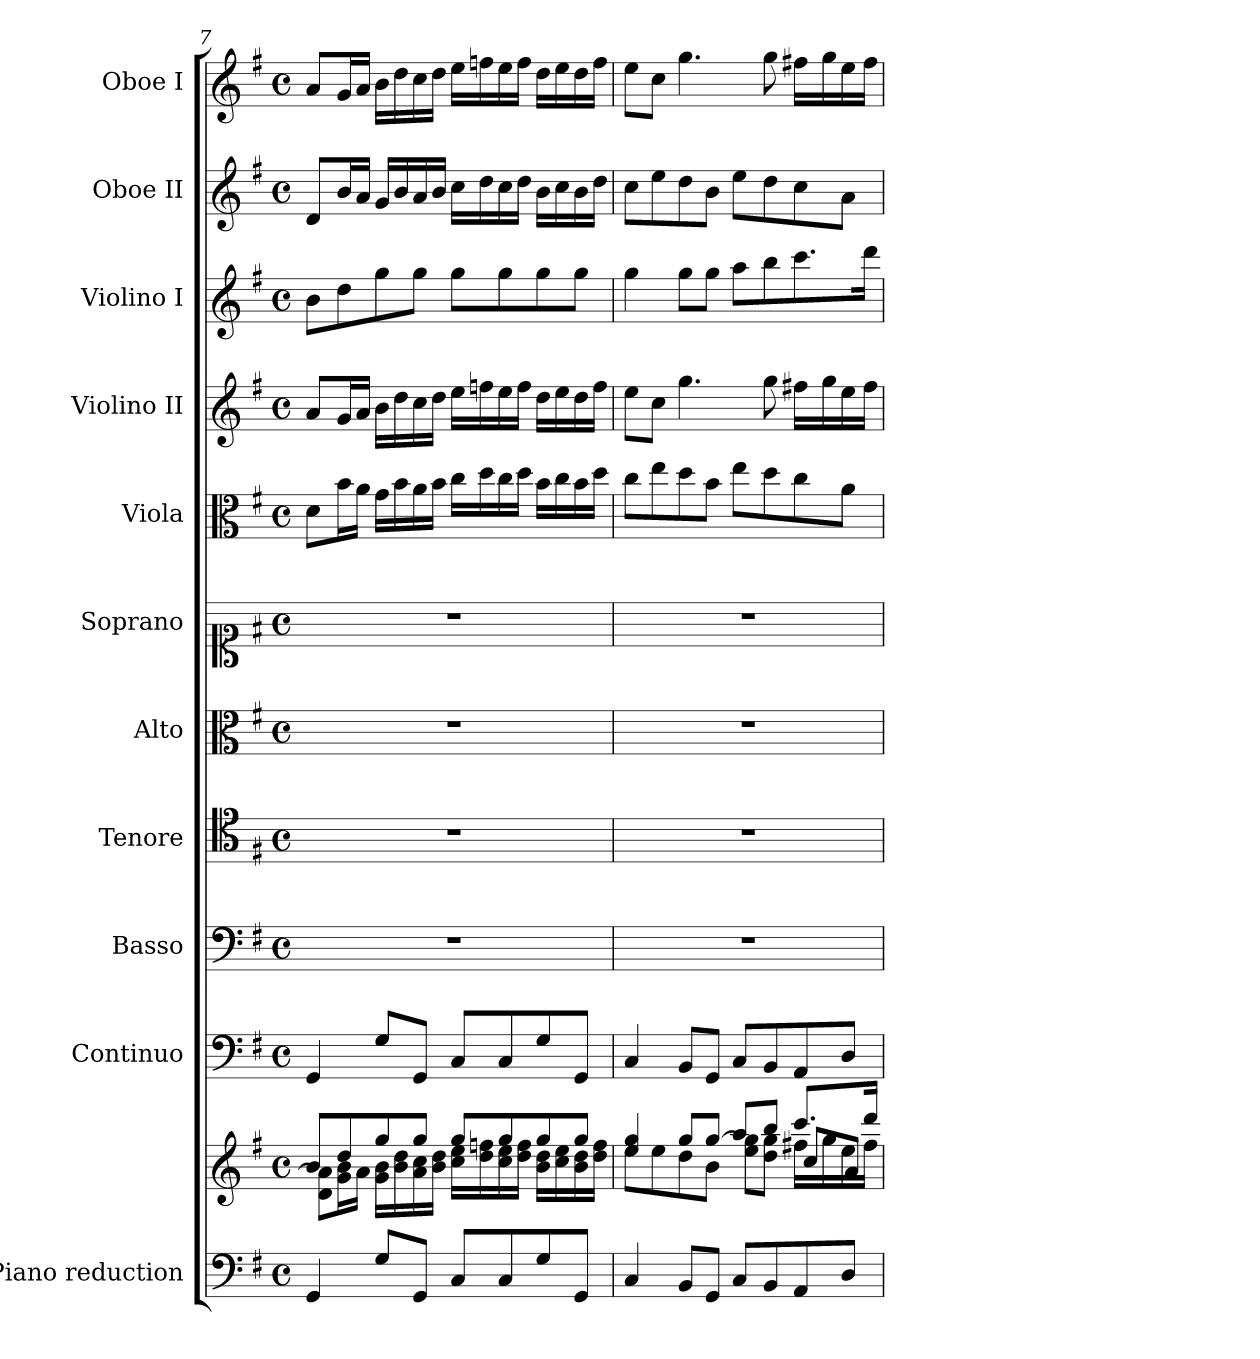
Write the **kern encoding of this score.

**kern	**kern	**kern	**kern	**kern	**kern	**kern	**kern	**kern	**kern	**kern	**kern
*part11	*part11	*part10	*part9	*part8	*part7	*part6	*part5	*part4	*part3	*part2	*part1
*staff12	*staff11	*staff10	*staff9	*staff8	*staff7	*staff6	*staff5	*staff4	*staff3	*staff2	*staff1
*I"Piano reduction	*	*I"Continuo	*I"Basso	*I"Tenore	*I"Alto	*I"Soprano	*I"Viola	*I"Violino II	*I"Violino I	*I"Oboe II	*I"Oboe I
*I'Pno	*	*	*	*	*	*	*	*	*	*I'Ob	*I'Ob
*clefF4	*clefG2	*clefF4	*clefF4	*clefC4	*clefC3	*clefC1	*clefC3	*clefG2	*clefG2	*clefG2	*clefG2
*k[f#]	*k[f#]	*k[f#]	*k[f#]	*k[f#]	*k[f#]	*k[f#]	*k[f#]	*k[f#]	*k[f#]	*k[f#]	*k[f#]
*M4/4	*M4/4	*M4/4	*M4/4	*M4/4	*M4/4	*M4/4	*M4/4	*M4/4	*M4/4	*M4/4	*M4/4
*met(c)	*met(c)	*met(c)	*met(c)	*met(c)	*met(c)	*met(c)	*met(c)	*met(c)	*met(c)	*met(c)	*met(c)
=7	=7	=7	=7	=7	=7	=7	=7	=7	=7	=7	=7
*	*^	*	*	*	*	*	*	*	*	*	*
4GG/	8b/L	8d\ 8a\]L	4GG/	1r	1r	1r	1r	8d\L	8a/L	8b\L	8d/L	8a/L
.	8dd/	16g\ 16b\L	.	.	.	.	.	16b\L	16g/L	8dd\	16b/L	16g/L
.	.	16a\JJ	.	.	.	.	.	16a\JJ	16a/JJ	.	16a/JJ	16a/JJ
8G/L	8gg/	16g\ 16b\LL	8G/L	.	.	.	.	16g\LL	16b\LL	8gg\	16g/LL	16b\LL
.	.	16b\ 16dd\	.	.	.	.	.	16b\	16dd\	.	16b/	16dd\
8GG/J	8gg/J	16a\ 16cc\	8GG/J	.	.	.	.	16a\	16cc\	8gg\J	16a/	16cc\
.	.	16b\ 16dd\JJ	.	.	.	.	.	16b\JJ	16dd\JJ	.	16b/JJ	16dd\JJ
8C/L	8gg/L	16cc\ 16ee\LL	8C/L	.	.	.	.	16cc\LL	16ee\LL	8gg\L	16cc\LL	16ee\LL
.	.	16dd\ 16ffn\	.	.	.	.	.	16dd\	16ffn\	.	16dd\	16ffn\
8C/	8gg/	16cc\ 16ee\	8C/	.	.	.	.	16cc\	16ee\	8gg\	16cc\	16ee\
.	.	16dd\ 16ff\JJ	.	.	.	.	.	16dd\JJ	16ff\JJ	.	16dd\JJ	16ff\JJ
8G/	8gg/	16b\ 16dd\LL	8G/	.	.	.	.	16b\LL	16dd\LL	8gg\	16b\LL	16dd\LL
.	.	16cc\ 16ee\	.	.	.	.	.	16cc\	16ee\	.	16cc\	16ee\
8GG/J	8gg/J	16b\ 16dd\	8GG/J	.	.	.	.	16b\	16dd\	8gg\J	16b\	16dd\
.	.	16dd\ 16ff\JJ	.	.	.	.	.	16dd\JJ	16ff\JJ	.	16dd\JJ	16ff\JJ
=8	=8	=8	=8	=8	=8	=8	=8	=8	=8	=8	=8	=8
*	*	*^	*	*	*	*	*	*	*	*	*	*
4C/	4ee/ 4gg/	8ee\L	2.ryy	4C/	1r	1r	1r	1r	8cc\L	8ee\L	4gg\	8cc\L	8ee\L
.	.	8ee\	.	.	.	.	.	.	8ee\	8cc\J	.	8ee\	8cc\J
8BB/L	8gg/L	8dd\	.	8BB/L	.	.	.	.	8dd\	4.gg\	8gg\L	8dd\	4.gg\
8GG/J	[<8gg/J	8b\J	.	8GG/J	.	.	.	.	8b\J	.	8gg\J	8b\J	.
8C/L	8aa/L	8ee\ 8gg\]L	.	8C/L	.	.	.	.	8ee\L	.	8aa\L	8ee\L	.
8BB/	8bb/J	8dd\ 8gg\J	.	8BB/	.	.	.	.	8dd\	8gg\	8bb\	8dd\	8gg\
8AA/	8.ccc/L	16ff#X\LL	8cc/L	8AA/	.	.	.	.	8cc\	16ff#X\LL	8.ccc\	8cc\	16ff#X\LL
.	.	16gg\	.	.	.	.	.	.	.	16gg\	.	.	16gg\
8D/J	.	16ee\	8a/J	8D/J	.	.	.	.	8a\J	16ee\	.	8a\J	16ee\
.	16ddd/Jk	16ff#\JJ	.	.	.	.	.	.	.	16ff#\JJ	16ddd\Jk	.	16ff#\JJ
*	*v	*v	*v	*	*	*	*	*	*	*	*	*	*
=	=	=	=	=	=	=	=	=	=	=	=
*-	*-	*-	*-	*-	*-	*-	*-	*-	*-	*-	*-
